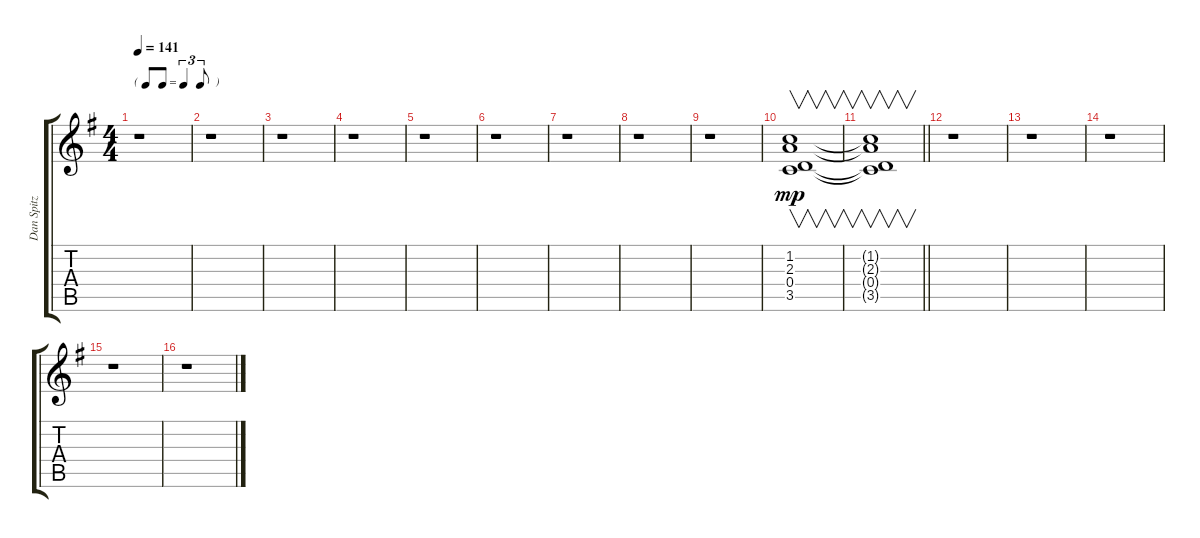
\track ("Dan Spitz" "Dan Spitz") {instrument electricguitarclean}
\staff {score tabs}
\tuning (E4 B3 G3 D3 A2 E2) {hide}
\ts (4 4)
\tf triplet8th
\tempo 141
\clef g2
\ks g
r.1{dy mp instrument electricguitarclean} |
r.1 |
r.1 |
r.1 |
r.1 |
r.1 |
r.1 |
r.1 |
r.1 |
(1.2 2.3 0.4 3.5).1{v} |
\barLineRight lightlight
(1.2{t} 2.3{t} 0.4{t} 3.5{t}).1{v} |
r.1 |
r.1 |
r.1 |
r.1 |
r.1
